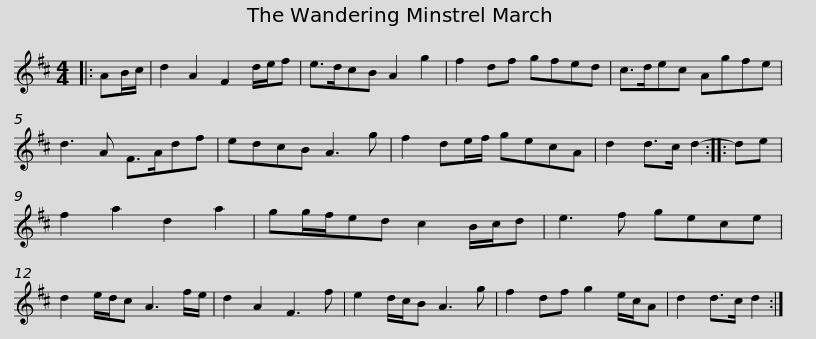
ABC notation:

X:1
L:1/8
M:4/4
I:linebreak $
K:D
V:1 treble
V:1
|: AB/c/ | d2 A2 F2 d/e/f | e>dcB A2 g2 | f2 df gfed | c>dec Agfe | %5
 d3 A F>Adf |$ edcB A3 g | f2 de/f/ gecA | d2 d>c d2- :: de | %10
 f2 a2 d2 a2 | gg/f/ed c2 B/c/d | e3 f gece |$ d2 e/d/c A3 f/e/ | d2 A2 F3 f | %15
 e2 d/c/B A3 g | f2 df g2 e/c/A | d2 d>c d2 :| %18
